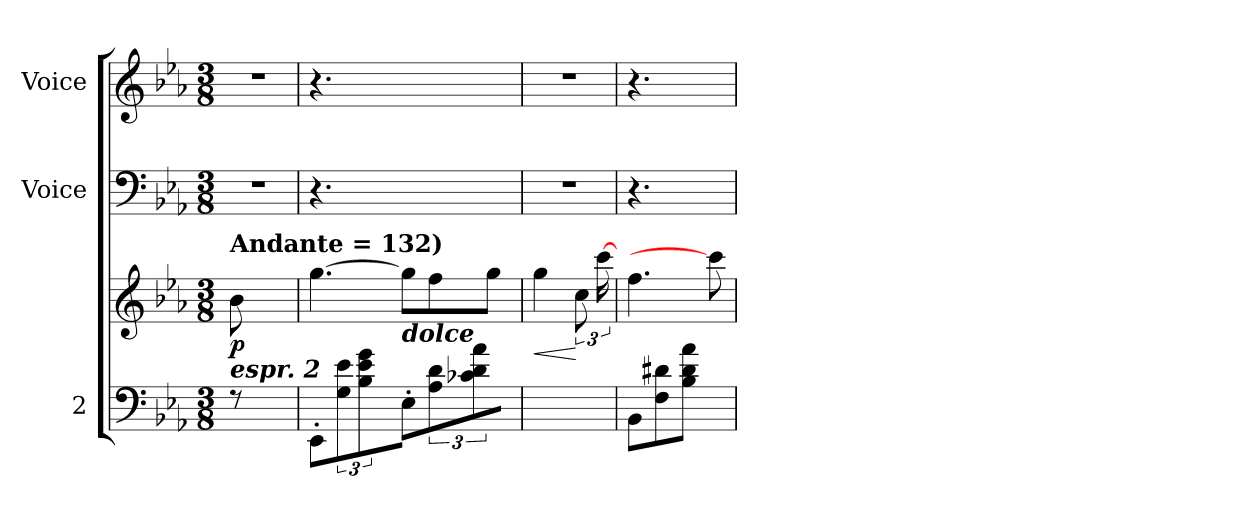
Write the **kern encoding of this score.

**kern	**kern	**dynam	**kern	**kern
*part3	*part3	*part3	*part2	*part1
*staff4	*staff3	*staff3/4	*staff2	*staff1
*I"2	*	*	*I"Voice	*I"Voice
*I'2	*	*	*I'Voice	*I'Voice
*clefF4	*clefG2	*	*clefF4	*clefG2
*k[b-e-a-]	*k[b-e-a-]	*	*k[b-e-a-]	*k[b-e-a-]
*M3/8	*M3/8	*	*M3/8	*M3/8
=	=	=	=	=
!	!LO:TX:a:B:t=Andante = 132)	!	!	!
!	!LO:TX:b:Bi:t=espr. 2	!	!	!
!	!	!LO:DY:b	!	!
8rE	8b-\	p	4.r	4.r
4ryy	4ryy	.	.	.
=1	=1	=1	=1	=1
*^	*	*	*	*
8EE-'>\L	4.ryy	[>4.gg\	.	4.r	4.r
12G\ 12e-\	.	.	.	.	.
12B-\ 12e-\ 12g\J	.	.	.	.	.
12ryy	.	.	.	.	.
!	!	!LO:TX:b:Bi:t=dolce	!	!	!
4.ryy	8E-'>\L	8gg\L]	.	4.ryy	4.ryy
.	12A-\ 12d\	8ff\	.	.	.
.	12c-X\ 12d\ 12a-\J	.	.	.	.
.	.	8gg\J	.	.	.
.	12ryy	.	.	.	.
=2	=2	=2	=2	=2	=2
!	!	!	!LO:HP:b	!	!
*v	*v	*	*	*	*
4.ryy	4gg\	<	4.r	4.r
.	12cc\	[	.	.
.	[24ccc\	.	.	.
!!LO:LB:g=z
=3	=3	=3	=3	=3
8BB-\L	4.ff\	.	4.r	4.r
8F\ 8d#X\	.	.	.	.
8B-\ 8d#\ 8a-\J	.	.	.	.
8ryy	8ccc\]	.	8ryy	8ryy
=	=	=	=	=
*-	*-	*-	*-	*-
